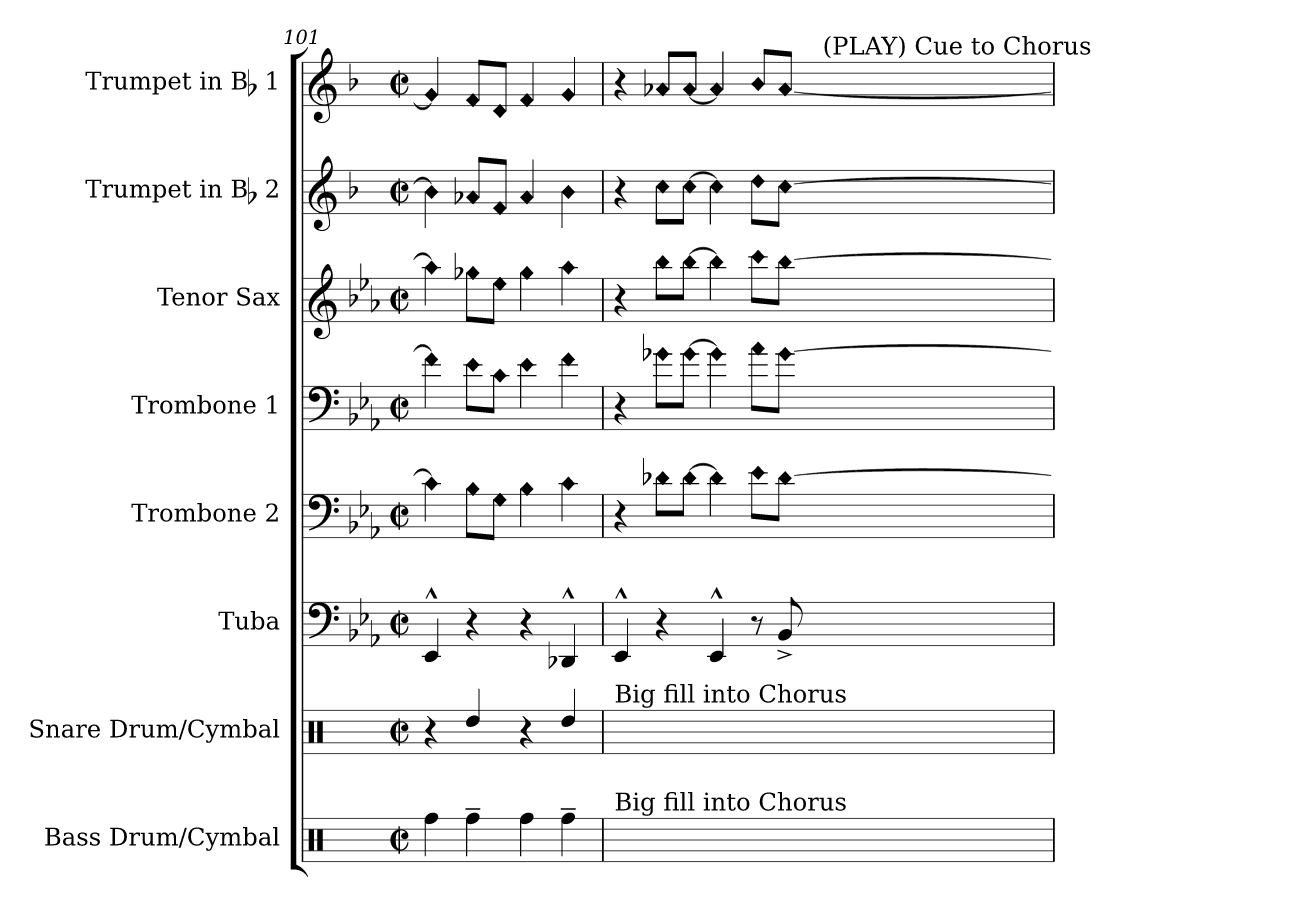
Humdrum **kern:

**kern	**kern	**kern	**kern	**kern	**kern	**kern	**kern
*part8	*part7	*part6	*part5	*part4	*part3	*part2	*part1
*staff8	*staff7	*staff6	*staff5	*staff4	*staff3	*staff2	*staff1
*I"Bass Drum/Cymbal	*I"Snare Drum/Cymbal	*I"Tuba	*I"Trombone 2	*I"Trombone 1	*I"Tenor Sax	*I"Trumpet in Bb 2	*I"Trumpet in Bb 1
*I'B.D./Cym	*I'S.D./Cym	*I'Tuba	*I'Tbn. 2	*I'Tbn. 1	*I'T. Sx.	*	*
!!LO:LB:g=z
*clefX	*clefX	*clefF4	*clefF4	*clefF4	*clefG2	*clefG2	*clefG2
*	*	*	*	*	*ITrd8c14	*ITrd1c2	*ITrd1c2
*k[]	*k[]	*k[b-e-a-]	*k[b-e-a-]	*k[b-e-a-]	*k[b-e-a-]	*k[b-e-a-]	*k[b-e-a-]
*C:	*C:	*E-:	*E-:	*E-:	*E-:	*E-:	*E-:
*M2/2	*M2/2	*M2/2	*M2/2	*M2/2	*M2/2	*M2/2	*M2/2
*met(c|)	*met(c|)	*met(c|)	*met(c|)	*met(c|)	*met(c|)	*met(c|)	*met(c|)
=101	=101	=101	=101	=101	=101	=101	=101
!	!	!	!LO:N:head=diamond	!LO:N:head=diamond	!LO:N:head=diamond	!LO:N:head=diamond	!LO:N:head=diamond
4Rffi\	4r	4EE-^^i/	4ci\]	4fi\]	4a-i\]	4a-i\]	4fi/]
!	!	!	!LO:N:head=diamond	!LO:N:head=diamond	!LO:N:head=diamond	!LO:N:head=diamond	!LO:N:head=diamond
4Rff~i\	4Rddi/	4r	8B-i\L	8e-i\L	8g-Xi\L	8g-Xi/L	8e-i/L
!	!	!	!LO:N:head=diamond	!LO:N:head=diamond	!LO:N:head=diamond	!LO:N:head=diamond	!LO:N:head=diamond
.	.	.	8Gi\J	8ci\J	8e-i\J	8e-i/J	8ci/J
!	!	!	!LO:N:head=diamond	!LO:N:head=diamond	!LO:N:head=diamond	!LO:N:head=diamond	!LO:N:head=diamond
4Rffi\	4r	4r	4B-i\	4e-i\	4g-i\	4g-i/	4e-i/
!	!	!	!LO:N:head=diamond	!LO:N:head=diamond	!LO:N:head=diamond	!LO:N:head=diamond	!LO:N:head=diamond
4Rff~i\	4Rddi/	4DD-X^^i/	4ci\	4fi\	4a-i\	4a-i\	4fi/
=102	=102	=102	=102	=102	=102	=102	=102
!	!LO:TX:a:t=Big fill into Chorus	!	!	!	!	!	!
!LO:TX:a:t=Big fill into Chorus	!	!	!	!	!	!	!
*	*	*	*	*	*	*	*^
4Ri\	4Ri\	4EE-^^i/	4r	4r	4r	4r	4r	2ryy
!	!	!	!LO:N:head=diamond	!LO:N:head=diamond	!LO:N:head=diamond	!LO:N:head=diamond	!LO:N:head=diamond	!
4Ri\	4Ri\	4r	8d-Xi\L	8g-Xi\L	8b-i\L	8b-i\L	8g-Xi/L	.
!	!	!	!LO:N:head=diamond	!LO:N:head=diamond	!LO:N:head=diamond	!LO:N:head=diamond	!LO:N:head=diamond	!
.	.	.	[>8d-i\J	[>8g-i\J	[>8b-i\J	[>8b-i\J	[<8g-i/J	.
!	!	!	!LO:N:head=diamond	!LO:N:head=diamond	!LO:N:head=diamond	!LO:N:head=diamond	!LO:N:head=diamond	!
4Ri\	4Ri\	4EE-^^i/	4d-i\]	4g-i\]	4b-i\]	4b-i\]	4g-i/]	4ryy
!	!	!	!LO:N:head=diamond	!LO:N:head=diamond	!LO:N:head=diamond	!LO:N:head=diamond	!LO:N:head=diamond	!
4Ri\	4Ri\	8r	8e-i\L	8a-i\L	8cci\L	8cci\L	8a-i/L	8ryy
!	!	!	!LO:N:head=diamond	!LO:N:head=diamond	!LO:N:head=diamond	!LO:N:head=diamond	!LO:N:head=diamond	!
.	.	8BB-^i/	[>8d-i\J	[>8g-i\J	[>8b-i\J	[>8b-i\J	[<8g-i/J	16ryy
.	.	.	.	.	.	.	.	32ryy
.	.	.	.	.	.	.	.	64ryy
.	.	.	.	.	.	.	.	128...ryy
!	!	!	!	!	!	!	!	!LO:TX:a:t=(PLAY) Cue to Chorus
.	.	.	.	.	.	.	.	1024ryy
*	*	*	*	*	*	*	*v	*v
=	=	=	=	=	=	=	=
*-	*-	*-	*-	*-	*-	*-	*-
